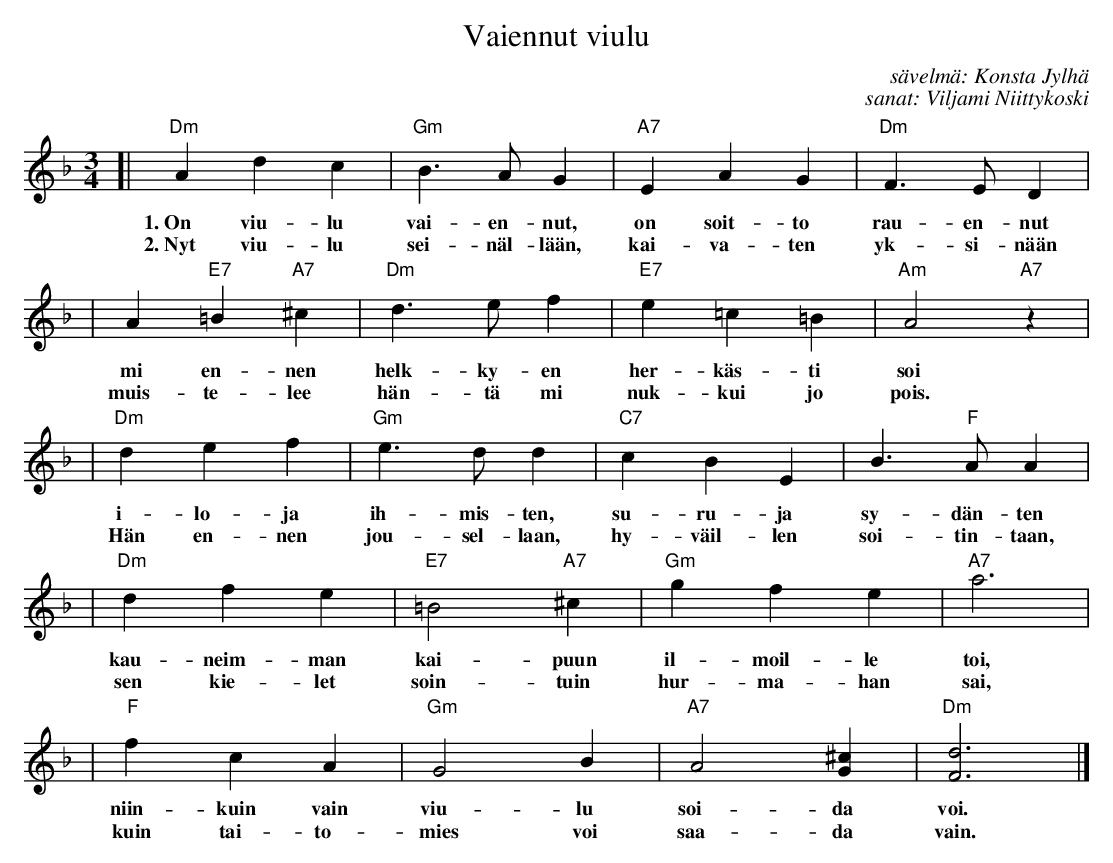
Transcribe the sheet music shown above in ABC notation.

X:1
T: Vaiennut viulu
C: s\"avelm\"a: Konsta Jylh\"a
C: sanat: Viljami Niittykoski
M: 3/4
L: 1/4
K: Dm
[| "Dm"Adc | "Gm"B>AG | "A7"EAG | "Dm"F>ED |
w: 1.~On viu-lu vai-en-nut, on soit-to rau-en-nut
w: 2.~Nyt viu-lu sei-n\"al-l\"a\"an, kai-va-ten yk-si-n\"a\"an
| A"E7"=B"A7"^c | "Dm"d>ef | "E7"e=c=B | "Am"A2"A7"z |
w: mi en-nen helk-ky-en her-k\"as-ti soi
w: muis-te-lee h\"an-t\"a mi nuk-kui jo pois.
| "Dm"def | "Gm"e>dd | "C7"cBE | B>"F"AA |
w: i-lo-ja ih-mis-ten, su-ru-ja sy-d\"an-ten
w: H\"an en-nen jou-sel-laan, hy-v\"ail-len soi-tin-taan,
| "Dm"dfe | "E7"=B2"A7"^c | "Gm"gfe | "A7"a3 |
w: kau-neim-man kai-puun il-moil-le toi,
w: sen kie-let soin-tuin hur-ma-han sai,
| "F"fcA | "Gm"G2B | "A7"A2[^cG] | "Dm"[d3F3] |]
w: niin-kuin vain viu-lu soi-da voi.
w: kuin tai-to-mies voi saa-da vain.
